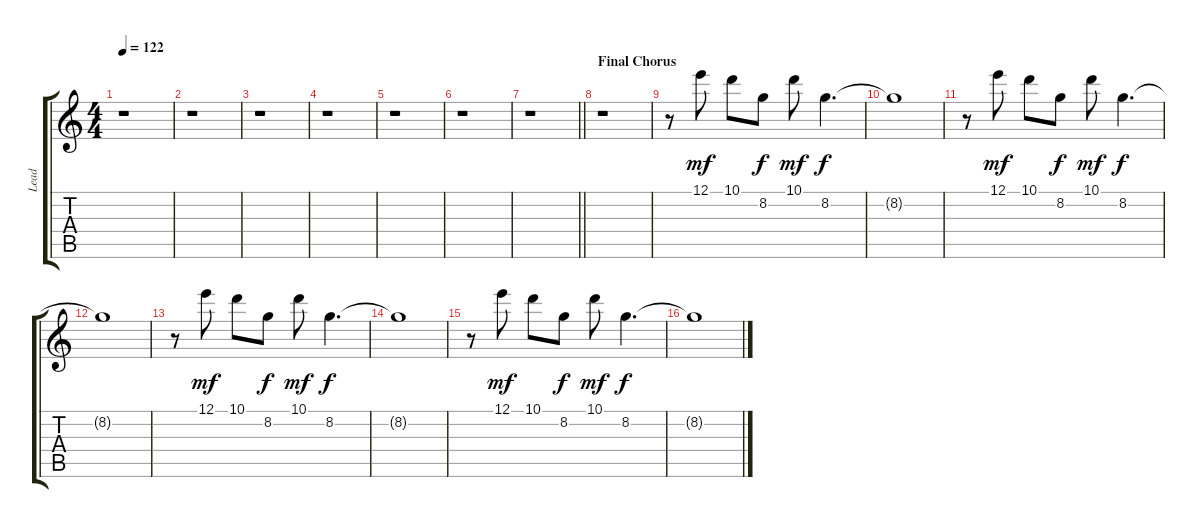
\track ("Lead" "Lead") {instrument overdrivenguitar}
\staff {score tabs}
\tuning (E4 B3 G3 D3 A2 E2) {hide}
\ts (4 4)
\tempo 122
\clef g2
\ks c
r.1{dy f} |
r.1 |
r.1 |
r.1 |
r.1 |
r.1 |
\barLineRight lightlight
r.1 |
\section ("" "Final Chorus")
r.1 |
r.8 12.1.8{dy mf} 10.1.8 8.2.8{dy f} 10.1.8{dy mf} 8.2.4{d dy f} |
8.2{t}.1 |
r.8 12.1.8{dy mf} 10.1.8 8.2.8{dy f} 10.1.8{dy mf} 8.2.4{d dy f} |
8.2{t}.1 |
r.8 12.1.8{dy mf} 10.1.8 8.2.8{dy f} 10.1.8{dy mf} 8.2.4{d dy f} |
8.2{t}.1 |
r.8 12.1.8{dy mf} 10.1.8 8.2.8{dy f} 10.1.8{dy mf} 8.2.4{d dy f} |
8.2{t}.1
